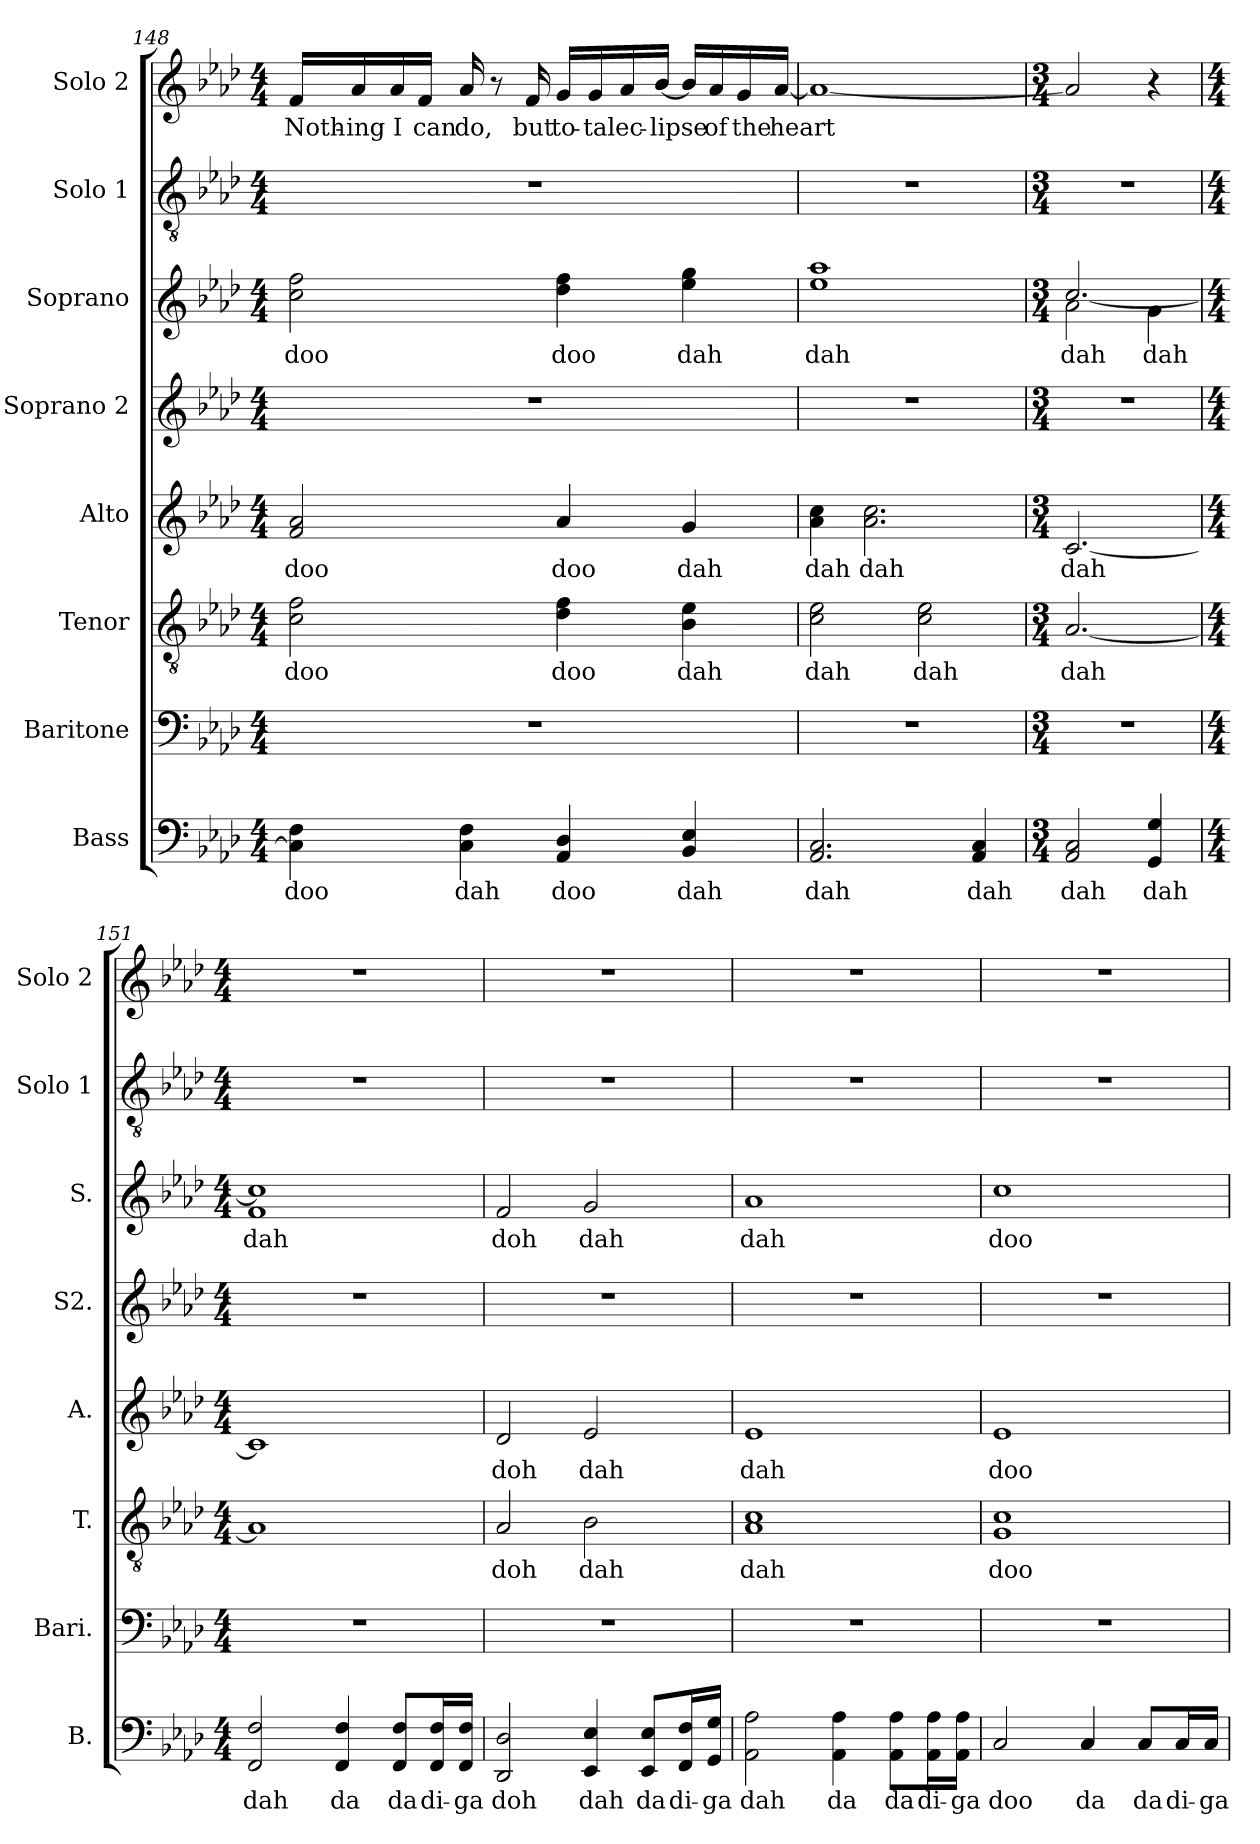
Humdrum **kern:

**kern	**text	**kern	**kern	**text	**kern	**text	**kern	**kern	**text	**kern	**kern	**text
*part8	*part8	*part7	*part6	*part6	*part5	*part5	*part4	*part3	*part3	*part2	*part1	*part1
*staff8	*staff8	*staff7	*staff6	*staff6	*staff5	*staff5	*staff4	*staff3	*staff3	*staff2	*staff1	*staff1
*I"Bass	*	*I"Baritone	*I"Tenor	*	*I"Alto	*	*I"Soprano 2	*I"Soprano	*	*I"Solo 1	*I"Solo 2	*
*I'B.	*	*I'Bari.	*I'T.	*	*I'A.	*	*I'S2.	*I'S.	*	*I'Solo 1	*I'Solo 2	*
*clefF4	*	*clefF4	*clefGv2	*	*clefG2	*	*clefG2	*clefG2	*	*clefGv2	*clefG2	*
*k[b-e-a-d-]	*	*k[b-e-a-d-]	*k[b-e-a-d-]	*	*k[b-e-a-d-]	*	*k[b-e-a-d-]	*k[b-e-a-d-]	*	*k[b-e-a-d-]	*k[b-e-a-d-]	*
*M4/4	*	*M4/4	*M4/4	*	*M4/4	*	*M4/4	*M4/4	*	*M4/4	*M4/4	*
*MM61	*	*MM61	*MM61	*	*MM61	*	*MM61	*MM61	*	*MM61	*MM61	*
=148	=148	=148	=148	=148	=148	=148	=148	=148	=148	=148	=148	=148
!	!LO:LY:b	!	!	!LO:LY:b	!	!LO:LY:b	!	!	!LO:LY:b	!	!	!LO:LY:b
4C\] 4F\	doo	1r	2c\ 2f\	doo	2f/ 2a-/	doo	1r	2cc\ 2ff\	doo	1r	16f/LL	Noth-
!	!	!	!	!	!	!	!	!	!	!	!	!LO:LY:b
.	.	.	.	.	.	.	.	.	.	.	16a-/	-ing
!	!	!	!	!	!	!	!	!	!	!	!	!LO:LY:b
.	.	.	.	.	.	.	.	.	.	.	16a-/	I
!	!	!	!	!	!	!	!	!	!	!	!	!LO:LY:b
.	.	.	.	.	.	.	.	.	.	.	16f/JJ	can
!	!LO:LY:b	!	!	!	!	!	!	!	!	!	!	!LO:LY:b
4C\ 4F\	dah	.	.	.	.	.	.	.	.	.	16a-/	do,
.	.	.	.	.	.	.	.	.	.	.	8r	.
!	!	!	!	!	!	!	!	!	!	!	!	!LO:LY:b
.	.	.	.	.	.	.	.	.	.	.	16f/	but
!	!LO:LY:b	!	!	!LO:LY:b	!	!LO:LY:b	!	!	!LO:LY:b	!	!	!LO:LY:b
4AA-/ 4D-/	doo	.	4d-\ 4f\	doo	4a-/	doo	.	4dd-\ 4ff\	doo	.	16g/LL	to-
!	!	!	!	!	!	!	!	!	!	!	!	!LO:LY:b
.	.	.	.	.	.	.	.	.	.	.	16g/	-tal
!	!	!	!	!	!	!	!	!	!	!	!	!LO:LY:b
.	.	.	.	.	.	.	.	.	.	.	16a-/	ec-
!	!	!	!	!	!	!	!	!	!	!	!	!LO:LY:b
.	.	.	.	.	.	.	.	.	.	.	[16b-/JJ	-lipse
!	!LO:LY:b	!	!	!LO:LY:b	!	!LO:LY:b	!	!	!LO:LY:b	!	!	!
4BB-/ 4E-/	dah	.	4B-\ 4e-\	dah	4g/	dah	.	4ee-\ 4gg\	dah	.	16b-/LL]	.
!	!	!	!	!	!	!	!	!	!	!	!	!LO:LY:b
.	.	.	.	.	.	.	.	.	.	.	16a-/	of
!	!	!	!	!	!	!	!	!	!	!	!	!LO:LY:b
.	.	.	.	.	.	.	.	.	.	.	16g/	the
!	!	!	!	!	!	!	!	!	!	!	!	!LO:LY:b
.	.	.	.	.	.	.	.	.	.	.	[16a-/JJ	heart
=149	=149	=149	=149	=149	=149	=149	=149	=149	=149	=149	=149	=149
!	!LO:LY:b	!	!	!LO:LY:b	!	!LO:LY:b	!	!	!LO:LY:b	!	!	!
2.AA-/ 2.C/	dah	1r	2c\ 2e-\	dah	4a-\ 4cc\	dah	1r	1ee- 1aa-	dah	1r	1a-_	.
!	!	!	!	!	!	!LO:LY:b	!	!	!	!	!	!
.	.	.	.	.	2.a-\ 2.cc\	dah	.	.	.	.	.	.
!	!	!	!	!LO:LY:b	!	!	!	!	!	!	!	!
.	.	.	2c\ 2e-\	dah	.	.	.	.	.	.	.	.
!	!LO:LY:b	!	!	!	!	!	!	!	!	!	!	!
4AA-/ 4C/	dah	.	.	.	.	.	.	.	.	.	.	.
!!LO:LB:g=z
=150	=150	=150	=150	=150	=150	=150	=150	=150	=150	=150	=150	=150
*M3/4	*	*M3/4	*M3/4	*	*M3/4	*	*M3/4	*M3/4	*	*M3/4	*M3/4	*
!	!LO:LY:b	!	!	!LO:LY:b	!	!LO:LY:b	!	!	!LO:LY:b	!	!	!
*	*	*	*	*	*	*	*	*^	*	*	*	*
2AA-/ 2C/	dah	2.r	[2.A-/	dah	[2.c/	dah	2.r	2a-\	[2.cc/	dah	2.r	2a-/]	.
!	!LO:LY:b	!	!	!	!	!	!	!	!	!LO:LY:b	!	!	!
4GG/ 4G/	dah	.	.	.	.	.	.	4g\	.	dah	.	4r	.
=151	=151	=151	=151	=151	=151	=151	=151	=151	=151	=151	=151	=151	=151
*M4/4	*	*M4/4	*M4/4	*	*M4/4	*	*M4/4	*M4/4	*	*	*M4/4	*M4/4	*
*	*	*	*	*	*	*	*	*	*	*	*	*MM75	*
!	!LO:LY:b	!	!	!	!	!	!	!	!	!LO:LY:b	!	!	!
2FF/ 2F/	dah	1r	1A-]	.	1c]	.	1r	1cc]	1f	dah	1r	1r	.
!	!LO:LY:b	!	!	!	!	!	!	!	!	!	!	!	!
4FF/ 4F/	da	.	.	.	.	.	.	.	.	.	.	.	.
!	!LO:LY:b	!	!	!	!	!	!	!	!	!	!	!	!
8FF/ 8F/L	da	.	.	.	.	.	.	.	.	.	.	.	.
!	!LO:LY:b	!	!	!	!	!	!	!	!	!	!	!	!
16FF/ 16F/L	di-	.	.	.	.	.	.	.	.	.	.	.	.
!	!LO:LY:b	!	!	!	!	!	!	!	!	!	!	!	!
16FF/ 16F/JJ	-ga	.	.	.	.	.	.	.	.	.	.	.	.
*	*	*	*	*	*	*	*	*v	*v	*	*	*	*
!!LO:PB:g=z
=152	=152	=152	=152	=152	=152	=152	=152	=152	=152	=152	=152	=152
!	!LO:LY:b	!	!	!LO:LY:b	!	!LO:LY:b	!	!	!LO:LY:b	!	!	!
2DD-/ 2D-/	doh	1r	2A-/	doh	2d-/	doh	1r	2f/	doh	1r	1r	.
!	!LO:LY:b	!	!	!LO:LY:b	!	!LO:LY:b	!	!	!LO:LY:b	!	!	!
4EE-/ 4E-/	dah	.	2B-\	dah	2e-/	dah	.	2g/	dah	.	.	.
!	!LO:LY:b	!	!	!	!	!	!	!	!	!	!	!
8EE-/ 8E-/L	da	.	.	.	.	.	.	.	.	.	.	.
!	!LO:LY:b	!	!	!	!	!	!	!	!	!	!	!
16FF/ 16F/L	di-	.	.	.	.	.	.	.	.	.	.	.
!	!LO:LY:b	!	!	!	!	!	!	!	!	!	!	!
16GG/ 16G/JJ	-ga	.	.	.	.	.	.	.	.	.	.	.
=153	=153	=153	=153	=153	=153	=153	=153	=153	=153	=153	=153	=153
*	*	*	*	*	*	*	*	*	*	*	*MM80	*
!	!LO:LY:b	!	!	!LO:LY:b	!	!LO:LY:b	!	!	!LO:LY:b	!	!	!
2AA-\ 2A-\	dah	1r	1A- 1c	dah	1e-	dah	1r	1a-	dah	1r	1r	.
!	!LO:LY:b	!	!	!	!	!	!	!	!	!	!	!
4AA-\ 4A-\	da	.	.	.	.	.	.	.	.	.	.	.
!	!LO:LY:b	!	!	!	!	!	!	!	!	!	!	!
8AA-\ 8A-\L	da	.	.	.	.	.	.	.	.	.	.	.
!	!LO:LY:b	!	!	!	!	!	!	!	!	!	!	!
16AA-\ 16A-\L	di-	.	.	.	.	.	.	.	.	.	.	.
!	!LO:LY:b	!	!	!	!	!	!	!	!	!	!	!
16AA-\ 16A-\JJ	-ga	.	.	.	.	.	.	.	.	.	.	.
=154	=154	=154	=154	=154	=154	=154	=154	=154	=154	=154	=154	=154
!	!LO:LY:b	!	!	!LO:LY:b	!	!LO:LY:b	!	!	!LO:LY:b	!	!	!
2C/	doo	1r	1G 1c	doo	1e-	doo	1r	1cc	doo	1r	1r	.
!	!LO:LY:b	!	!	!	!	!	!	!	!	!	!	!
4C/	da	.	.	.	.	.	.	.	.	.	.	.
!	!LO:LY:b	!	!	!	!	!	!	!	!	!	!	!
8C/L	da	.	.	.	.	.	.	.	.	.	.	.
!	!LO:LY:b	!	!	!	!	!	!	!	!	!	!	!
16C/L	di-	.	.	.	.	.	.	.	.	.	.	.
!	!LO:LY:b	!	!	!	!	!	!	!	!	!	!	!
16C/JJ	-ga	.	.	.	.	.	.	.	.	.	.	.
=	=	=	=	=	=	=	=	=	=	=	=	=
*-	*-	*-	*-	*-	*-	*-	*-	*-	*-	*-	*-	*-
